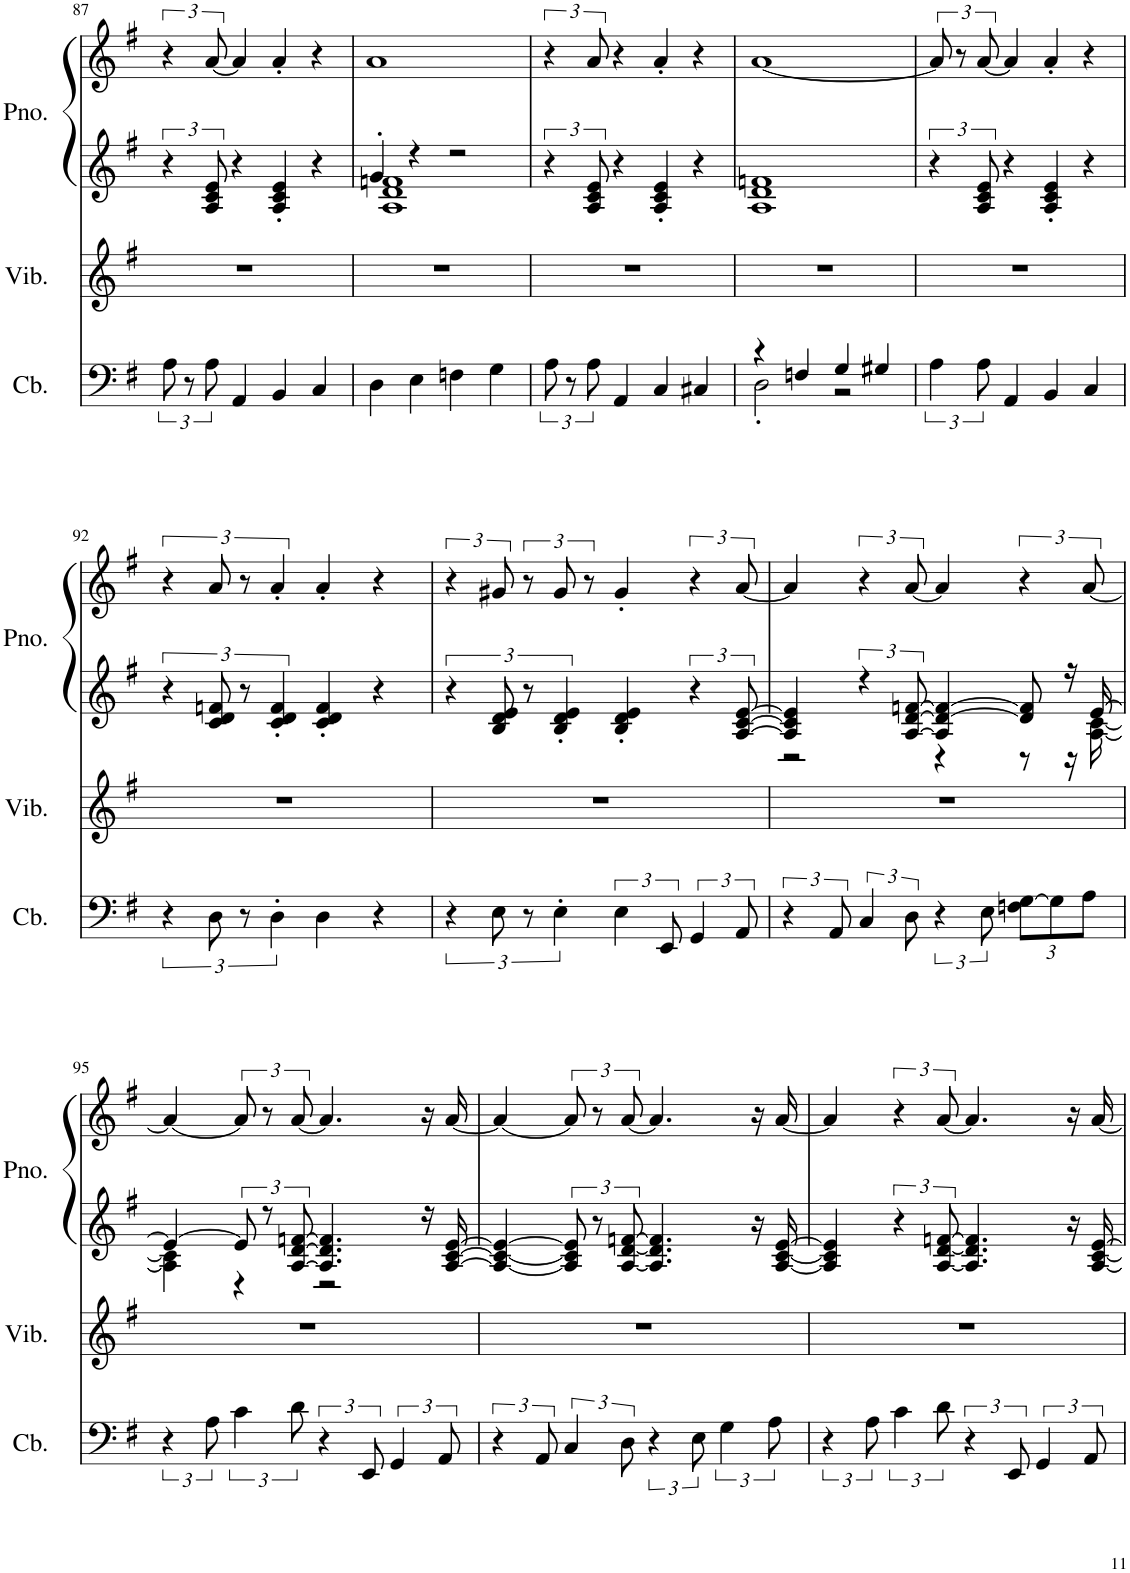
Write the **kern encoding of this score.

**kern	**kern	**kern	**kern
*part3	*part2	*part1	*part1
*staff4	*staff3	*staff2	*staff1
*I"Contrabass, C4-P33-Bass	*I"Vibraphone, C5-P12-Lead Vocal	*I"Piano, MOON DANCE	*
*I'Cb.	*I'Vib.	*I'Pno.	*
!!LO:PB:g=z
*clefF4	*clefG2	*clefG2	*clefG2
*Trd7c12	*	*	*
*k[f#]	*k[f#]	*k[f#]	*k[f#]
*M4/4	*M4/4	*M4/4	*M4/4
=87	=87	=87	=87
12A\	1r	6r	6r
12r	.	.	.
12A\	.	12A/ 12c/ 12e/	[12a/
4AA/	.	4r	4a/]
4BB/	.	4A/' 4c/' 4e/'	4a'/
4C/	.	4r	4r
=88	=88	=88	=88
*	*	*^	*
4D\	1r	4g'/	1A 1d 1fn	1a
4E\	.	4r	.	.
4Fn\	.	2r	.	.
4G\	.	.	.	.
*	*	*v	*v	*
=89	=89	=89	=89
12A\	1r	6r	6r
12r	.	.	.
12A\	.	12A/ 12c/ 12e/	12a/
4AA/	.	4r	4r
4C/	.	4A/' 4c/' 4e/'	4a'/
4C#X/	.	4r	4r
=90	=90	=90	=90
*^	*	*	*
4r	2D'\	1r	1A 1d 1fn	[1a
4Fn/	.	.	.	.
4G/	2r	.	.	.
4G#X/	.	.	.	.
*v	*v	*	*	*
=91	=91	=91	=91
6A\	1r	6r	12a/]
.	.	.	12r
12A\	.	12A/ 12c/ 12e/	[12a/
4AA/	.	4r	4a/]
4BB/	.	4A/' 4c/' 4e/'	4a'/
4C/	.	4r	4r
!!LO:LB:g=z
=92	=92	=92	=92
6r	1r	6r	6r
12D\	.	12c/ 12d/ 12fn/	12a/
12r	.	12r	12r
6D'\	.	6c/' 6d/' 6f/'	6a'/
4D\	.	4c/' 4d/' 4f/'	4a'/
4r	.	4r	4r
=93	=93	=93	=93
6r	1r	6r	6r
12E\	.	12B/ 12d/ 12e/	12g#X/
12r	.	12r	12r
6E'\	.	6B/' 6d/' 6e/'	12g#/
.	.	.	12r
6E\	.	4B/' 4d/' 4e/'	4g#'/
12EE/	.	.	.
6GG/	.	6r	6r
12AA/	.	[12A/ [12c/ [12e/	[12a/
=94	=94	=94	=94
*	*	*^	*
6r	1r	4A/] 4c/] 4e/]	2r	4a/]
12AA/	.	.	.	.
6C/	.	6r	.	6r
12D\	.	[12A/ [12d/ [12fn/	.	[12a/
6r	.	4A/] 4d/_ 4f/_	4r	4a/]
12E\	.	.	.	.
*Xbrackettup	*	*	*	*
12Fn\ [12G\L	.	8d/] 8f/]	8r	6r
12G\]	.	.	.	.
.	.	16r	16r	.
12A\J	.	.	.	[12a/
.	.	[16e/	[16A\ [16c\	.
!!LO:LB:g=z
=95	=95	=95	=95	=95
*brackettup	*	*	*	*
6r	1r	4e/_	4A\] 4c\]	4a/_
12A\	.	.	.	.
6c\	.	12e/]	4r	12a/]
.	.	12r	.	12r
12d\	.	[12A/ [12d/ [12fn/	.	[12a/
6r	.	4.A/] 4.d/] 4.f/]	2r	4.a/]
12EE/	.	.	.	.
6GG/	.	.	.	.
.	.	16r	.	16r
12AA/	.	.	.	.
.	.	[16A/ [16c/ [16e/	.	[16a/
*	*	*v	*v	*
=96	=96	=96	=96
6r	1r	4A/_ 4c/_ 4e/_	4a/_
12AA/	.	.	.
6C/	.	12A/] 12c/] 12e/]	12a/]
.	.	12r	12r
12D\	.	[12A/ [12d/ [12fn/	[12a/
6r	.	4.A/] 4.d/] 4.f/]	4.a/]
12E\	.	.	.
6G\	.	.	.
.	.	16r	16r
12A\	.	.	.
.	.	[16A/ [16c/ [16e/	[16a/
=97	=97	=97	=97
6r	1r	4A/] 4c/] 4e/]	4a/]
12A\	.	.	.
6c\	.	6r	6r
12d\	.	[12A/ [12d/ [12fn/	[12a/
6r	.	4.A/] 4.d/] 4.f/]	4.a/]
12EE/	.	.	.
6GG/	.	.	.
.	.	16r	16r
12AA/	.	.	.
.	.	[16A/ [16c/ [16e/	[16a/
=	=	=	=
*-	*-	*-	*-
